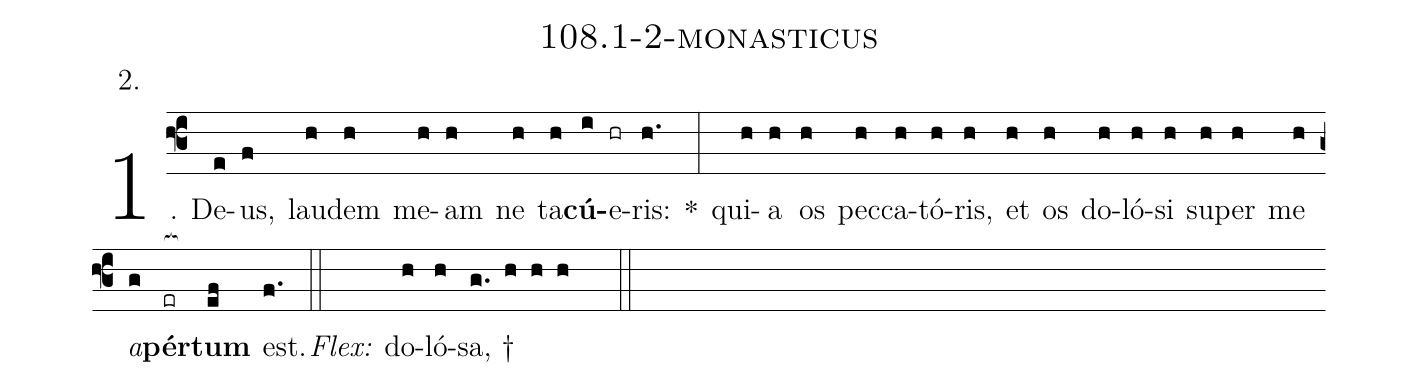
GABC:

name: 108.1-2-monasticus;
annotation: 2.;
%%
(f3)1. De(e)us,(f) lau(h)dem(h) me(h)am(h) ne(h) ta(h)<b>cú</b>(i)e(hr)ris:(h.) *(:) qui(h)a(h) os(h) pec(h)ca(h)tó(h)ris,(h) et(h) os(h) do(h)ló(h)si(h) su(h)per(h) me(h) <i>a</i>(g)<b>pér</b>(er[ocb:1{])<b>tum</b>(ef[ocb:0}]) est.(f.) (::)
<i>Flex:</i>()  do(h)ló(h)sa, †(g. h h h  ::)
